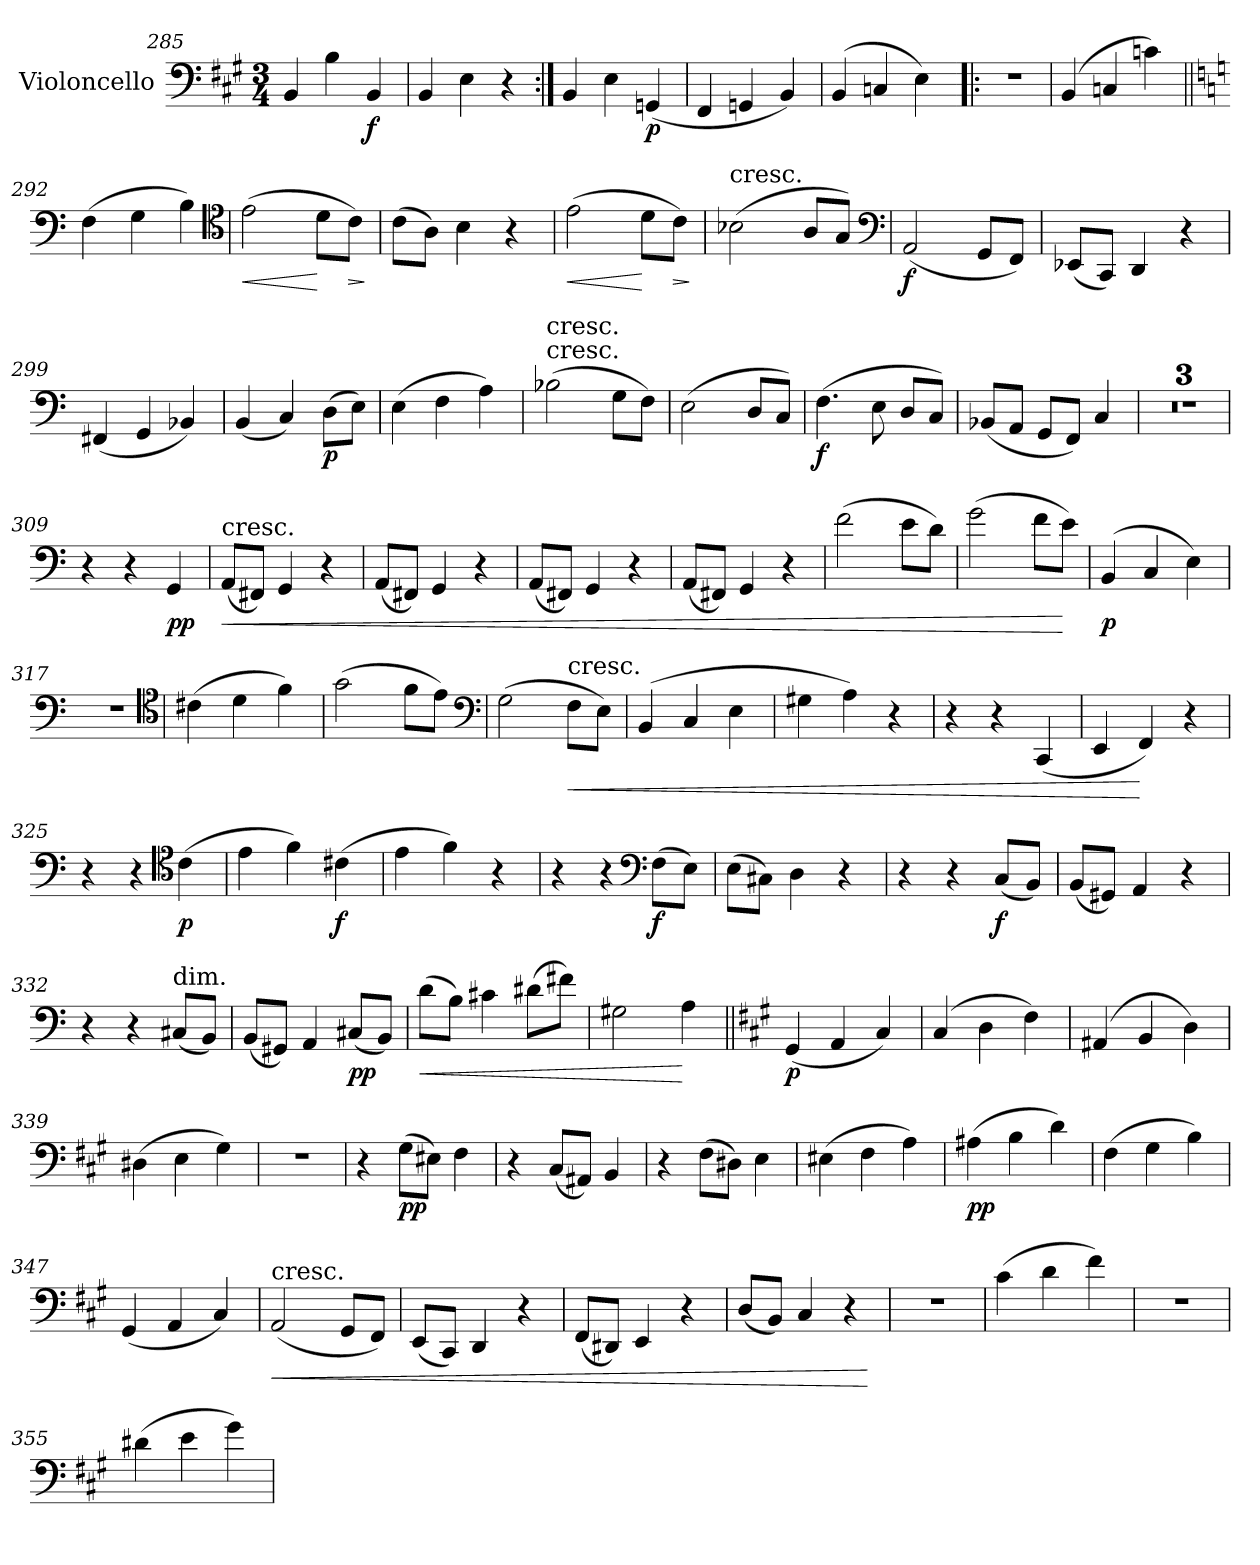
**kern	**dynam
*part1	*part1
*staff1	*staff1
*I"Violoncello	*
*I'Vc	*
*clefF4	*
*k[f#c#g#]	*
*A:	*
*M3/4	*
=285	=285
4BB	.
4B	.
4BB	f
=286	=286
4BB	.
4E	.
4r	.
=287:|!	=287:|!
4BB	.
4E	.
(4GGn	p
=288	=288
4FF#	.
4GGn	.
4BB)	.
=289	=289
(4BB	.
4Cn	.
4E)	.
=290!|:	=290!|:
2.r	.
=291	=291
(4BB	.
4Cn	.
4cn)	.
=292||	=292||
*k[]	*
*C:	*
(4F	.
4G	.
4B)	.
*clefC4	*
=293	=293
!	!LO:HP:b
(2e	<
8d\L	[
!	!LO:HP:b
8c\J)	>
.	]
=294	=294
(8c\L	.
8A\J)	.
4B	.
4r	.
=295	=295
!	!LO:HP:b
(2e	<
8d\L	[
!	!LO:HP:b
8c\J)	>
.	]
=296	=296
!LO:TX:a:t=cresc.	!
(2B-X	.
8A/L	.
8G/J)	.
*clefF4	*
=297	=297
(2AA	f
8GG/L	.
8FF/J)	.
=298	=298
(8EE-X/L	.
8CC/J)	.
4DD	.
4r	.
=299	=299
(4FF#X	.
4GG	.
4BB-X)	.
=300	=300
(4BB	.
4C)	.
(8D\L	p
8E\J)	.
=301	=301
(4E	.
4F	.
4A)	.
=302	=302
!LO:TX:t=cresc.	!
!LO:TX:a:t=cresc.	!
(2B-X	.
8G\L	.
8F\J)	.
=303	=303
(2E	.
8D/L	.
8C/J)	.
=304	=304
(4.F	f
8E	.
8D/L	.
8C/J)	.
=305	=305
(8BB-X/L	.
8AA/J	.
8GG/L	.
8FF/J)	.
4C	.
=306	=306
2.r	.
=307	=307
2.r	.
=308	=308
2.r	.
=309	=309
4r	.
4r	.
4GG	pp
=310	=310
!LO:TX:a:t=cresc.	!
!	!LO:HP:b
(8AA/L	<
8FF#X/J)	.
4GG	.
4r	.
=311	=311
(8AA/L	.
8FF#X/J)	.
4GG	.
4r	.
=312	=312
(8AA/L	.
8FF#X/J)	.
4GG	.
4r	.
=313	=313
(8AA/L	.
8FF#X/J)	.
4GG	.
4r	.
=314	=314
(2f	.
8e\L	.
8d\J)	.
=315	=315
(2g	.
8f\L	.
8e\J)	[
=316	=316
(4BB	p
4C	.
4E)	.
=317	=317
2.r	.
*clefC4	*
=318	=318
(4c#X	.
4d	.
4f)	.
=319	=319
(2g	.
8f\L	.
8e\J)	.
*clefF4	*
=320	=320
(2G	.
!LO:TX:a:t=cresc.	!
!	!LO:HP:b
8F\L	<
8E\J)	.
=321	=321
(4BB	.
4C	.
4E	.
=322	=322
4G#X	.
4A)	.
4r	.
=323	=323
4r	.
4r	.
(4CC	.
=324	=324
4EE	.
4FF)	[
4r	.
=325	=325
4r	.
4r	.
*clefC4	*
(4c	p
=326	=326
4e	.
4f)	.
(4c#X	f
=327	=327
4e	.
4f)	.
4r	.
=328	=328
4r	.
4r	.
*clefF4	*
(8F\L	f
8E\J)	.
=329	=329
(8E\L	.
8C#X\J)	.
4D	.
4r	.
=330	=330
4r	.
4r	.
(8C/L	f
8BB/J)	.
=331	=331
(8BB/L	.
8GG#X/J)	.
4AA	.
4r	.
=332	=332
4r	.
4r	.
!LO:TX:a:t=dim.	!
(8C#X/L	.
8BB/J)	.
=333	=333
(8BB/L	.
8GG#X/J)	.
4AA	.
(8C#X/L	pp
8BB/J)	.
=334	=334
!	!LO:HP:b
(8d\L	<
8B\J)	.
4c#X	.
(8d#X\L	.
8f#X\J)	.
=335	=335
2G#X	.
4A	[
=336||	=336||
*k[f#c#g#]	*
*A:	*
(4GG#	p
4AA	.
4C#)	.
=337	=337
(4C#	.
4D	.
4F#)	.
=338	=338
(4AA#X	.
4BB	.
4D)	.
=339	=339
(4D#X	.
4E	.
4G#)	.
=340	=340
2.r	.
=341	=341
4r	.
(8G#\L	pp
8E#X\J)	.
4F#	.
=342	=342
4r	.
(8C#/L	.
8AA#X/J)	.
4BB	.
=343	=343
4r	.
(8F#\L	.
8D#X\J)	.
4E	.
=344	=344
(4E#X	.
4F#	.
4A)	.
=345	=345
(4A#X	pp
4B	.
4d)	.
=346	=346
(4F#	.
4G#	.
4B)	.
=347	=347
(4GG#	.
4AA	.
4C#)	.
=348	=348
!LO:TX:a:t=cresc.	!
!	!LO:HP:b
(2AA	<
8GG#/L	.
8FF#/J)	.
=349	=349
(8EE/L	.
8CC#/J)	.
4DD	.
4r	.
=350	=350
(8FF#/L	.
8DD#X/J)	.
4EE	.
4r	.
=351	=351
(8D/L	.
8BB/J)	.
4C#	.
4r	.
.	[
=352	=352
2.r	.
=353	=353
(4c#	.
4d	.
4f#)	.
=354	=354
2.r	.
=355	=355
(4d#X	.
4e	.
4g#)	.
=	=
*-	*-
